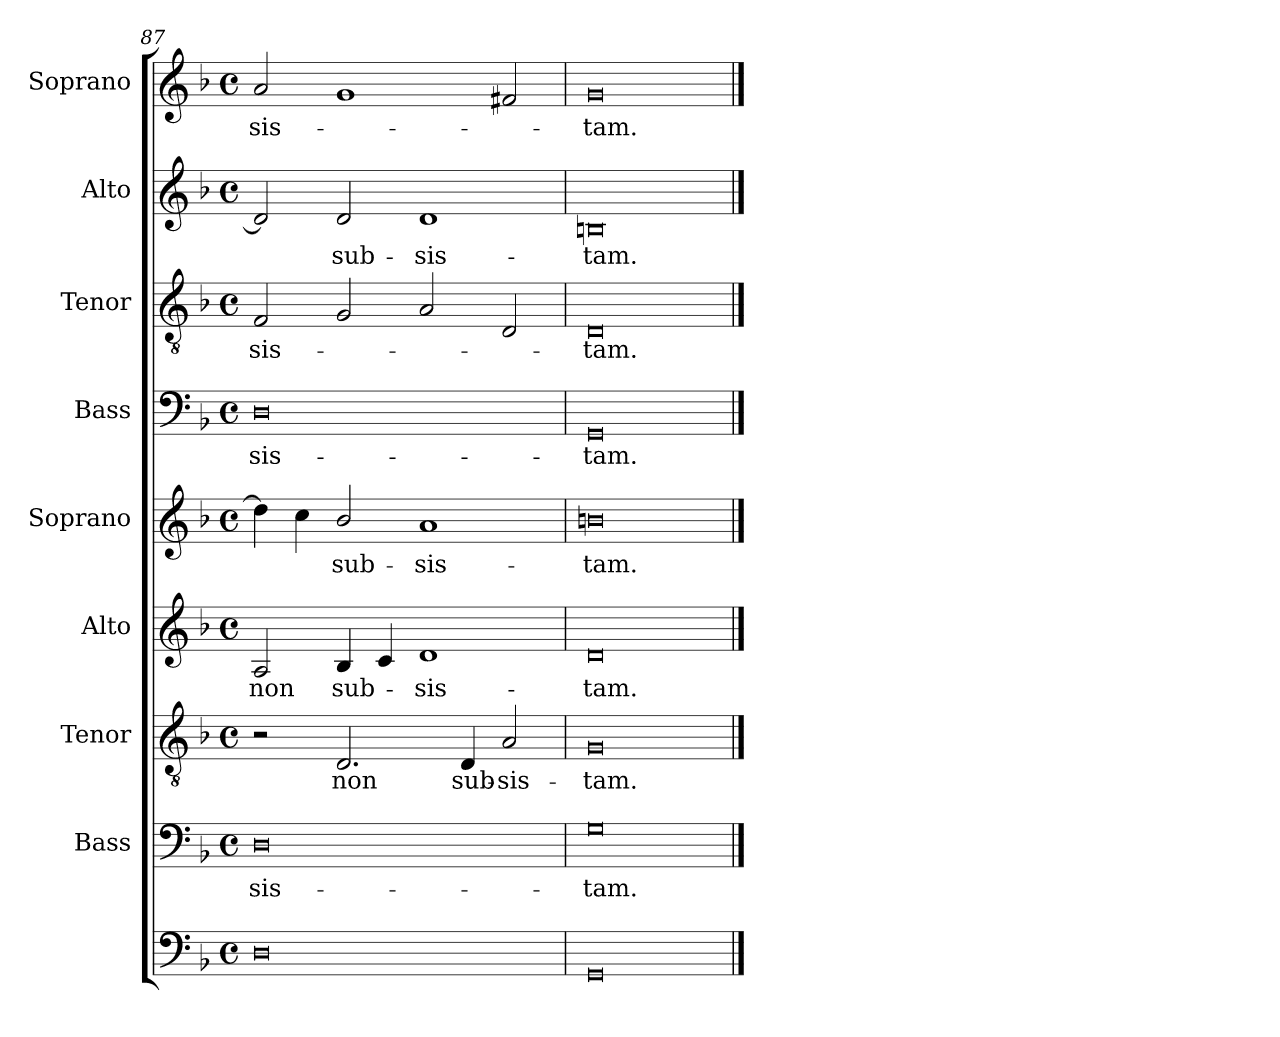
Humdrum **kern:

**kern	**kern	**text	**kern	**text	**kern	**text	**kern	**text	**kern	**text	**kern	**text	**kern	**text	**kern	**text
*part9	*part8	*part8	*part7	*part7	*part6	*part6	*part5	*part5	*part4	*part4	*part3	*part3	*part2	*part2	*part1	*part1
*staff9	*staff8	*staff8	*staff7	*staff7	*staff6	*staff6	*staff5	*staff5	*staff4	*staff4	*staff3	*staff3	*staff2	*staff2	*staff1	*staff1
*I""Violón y contrabajo"	*I"Bass	*	*I"Tenor	*	*I"Alto	*	*I"Soprano	*	*I"Bass	*	*I"Tenor	*	*I"Alto	*	*I"Soprano	*
*I'Cont.	*I'B.	*	*I'T.	*	*I'A.	*	*I'S.	*	*I'B.	*	*I'T.	*	*I'A.	*	*I'S.	*
*clefF4	*clefF4	*	*clefGv2	*	*clefG2	*	*clefG2	*	*clefF4	*	*clefGv2	*	*clefG2	*	*clefG2	*
*	*	*	*ITrd7c12	*	*	*	*	*	*	*	*ITrd7c12	*	*	*	*	*
*k[b-]	*k[b-]	*	*k[b-]	*	*k[b-]	*	*k[b-]	*	*k[b-]	*	*k[b-]	*	*k[b-]	*	*k[b-]	*
*F:	*F:	*	*F:	*	*F:	*	*F:	*	*F:	*	*F:	*	*F:	*	*F:	*
*M4/4	*M4/4	*	*M4/4	*	*M4/4	*	*M4/4	*	*M4/4	*	*M4/4	*	*M4/4	*	*M4/4	*
*met(c)	*met(c)	*	*met(c)	*	*met(c)	*	*met(c)	*	*met(c)	*	*met(c)	*	*met(c)	*	*met(c)	*
=87	=87	=87	=87	=87	=87	=87	=87	=87	=87	=87	=87	=87	=87	=87	=87	=87
!	!	!LO:LY:b:color=#000000	!	!	!	!	!	!	!	!	!	!	!	!	!	!
!	!	!	!	!	!	!LO:LY:b:color=#000000	!	!	!	!	!	!	!	!	!	!
!	!	!	!	!	!	!	!	!	!	!LO:LY:b:color=#000000	!	!	!	!	!	!
!	!	!	!	!	!	!	!	!	!	!	!	!LO:LY:b:color=#000000	!	!	!	!
!	!	!	!	!	!	!	!	!	!	!	!	!	!	!	!	!LO:LY:b:color=#000000
0Di	0Di	-sis-	2r	.	2Ai/	non	4ddi\]	.	0Di	-sis-	2FFi/	-sis-	2di/]	.	2ai/	-sis-
.	.	.	.	.	.	.	4cci\	.	.	.	.	.	.	.	.	.
!	!	!	!	!LO:LY:b:color=#000000	!	!	!	!	!	!	!	!	!	!	!	!
!	!	!	!	!	!	!LO:LY:b:color=#000000	!	!	!	!	!	!	!	!	!	!
!	!	!	!	!	!	!	!	!LO:LY:b:color=#000000	!	!	!	!	!	!	!	!
!	!	!	!	!	!	!	!	!	!	!	!	!	!	!LO:LY:b:color=#000000	!	!
.	.	.	2.DDi/	non	4B-i/	sub-	2b-i/	sub-	.	.	2GGi/	.	2di/	sub-	1gi	.
.	.	.	.	.	4ci/	.	.	.	.	.	.	.	.	.	.	.
!	!	!	!	!	!	!LO:LY:b:color=#000000	!	!	!	!	!	!	!	!	!	!
!	!	!	!	!	!	!	!	!LO:LY:b:color=#000000	!	!	!	!	!	!	!	!
!	!	!	!	!	!	!	!	!	!	!	!	!	!	!LO:LY:b:color=#000000	!	!
.	.	.	.	.	1di	-sis-	1ai	-sis-	.	.	2AAi/	.	1di	-sis-	.	.
!	!	!	!	!LO:LY:b:color=#000000	!	!	!	!	!	!	!	!	!	!	!	!
.	.	.	4DDi/	sub-	.	.	.	.	.	.	.	.	.	.	.	.
!	!	!	!	!LO:LY:b:color=#000000	!	!	!	!	!	!	!	!	!	!	!	!
.	.	.	2AAi/	-sis-	.	.	.	.	.	.	2DDi/	.	.	.	2f#Xi/	.
=88	=88	=88	=88	=88	=88	=88	=88	=88	=88	=88	=88	=88	=88	=88	=88	=88
!	!	!LO:LY:b:color=#000000	!	!	!	!	!	!	!	!	!	!	!	!	!	!
!	!	!	!	!LO:LY:b:color=#000000	!	!	!	!	!	!	!	!	!	!	!	!
!	!	!	!	!	!	!LO:LY:b:color=#000000	!	!	!	!	!	!	!	!	!	!
!	!	!	!	!	!	!	!	!LO:LY:b:color=#000000	!	!	!	!	!	!	!	!
!	!	!	!	!	!	!	!	!	!	!LO:LY:b:color=#000000	!	!	!	!	!	!
!	!	!	!	!	!	!	!	!	!	!	!	!LO:LY:b:color=#000000	!	!	!	!
!	!	!	!	!	!	!	!	!	!	!	!	!	!	!LO:LY:b:color=#000000	!	!
!	!	!	!	!	!	!	!	!	!	!	!	!	!	!	!	!LO:LY:b:color=#000000
0GGi	0Gi	-tam.	0GGi	-tam.	0di	-tam.	0bni	-tam.	0GGi	-tam.	0DDi	-tam.	0Bni	-tam.	0gi	-tam.
==	==	==	==	==	==	==	==	==	==	==	==	==	==	==	==	==
*-	*-	*-	*-	*-	*-	*-	*-	*-	*-	*-	*-	*-	*-	*-	*-	*-
